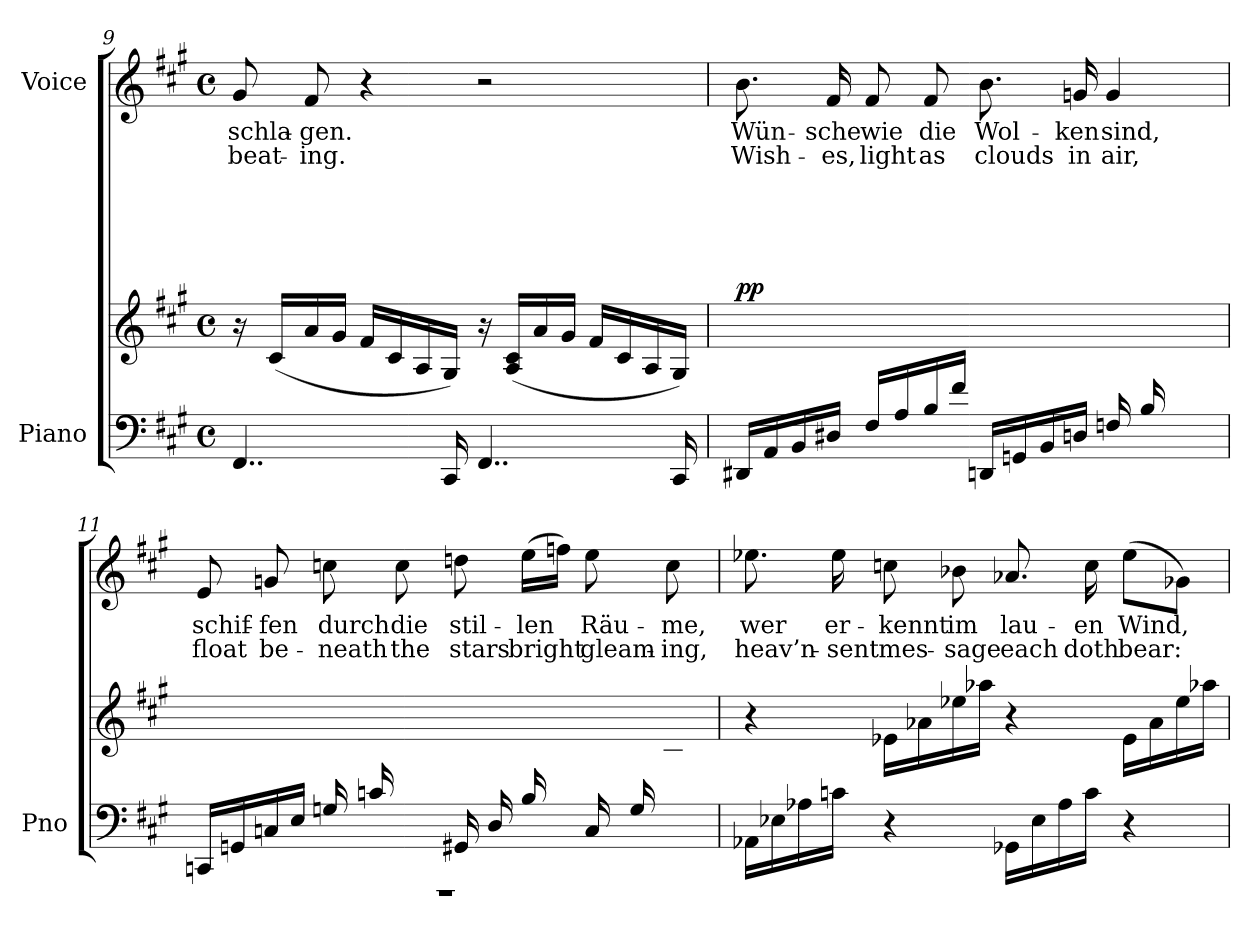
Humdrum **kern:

**kern	**kern	**dynam	**kern	**text	**text
*part2	*part2	*part2	*part1	*part1	*part1
*staff3	*staff2	*staff2/3	*staff1	*staff1	*staff1
*I"Piano	*	*	*I"Voice	*	*
*I'Pno	*	*	*	*	*
*clefF4	*clefG2	*	*clefG2	*	*
*k[f#c#g#]	*k[f#c#g#]	*	*k[f#c#g#]	*	*
*M4/4	*M4/4	*	*M4/4	*	*
*met(c)	*met(c)	*	*met(c)	*	*
=9	=9	=9	=9	=9	=9
4..FF#/	16r	.	8g#/	-schla-	beat-
.	(16c#/LL	.	.	.	.
.	16a/	.	8f#/	-gen.	-ing.
.	16g#/JJ	.	.	.	.
.	16f#/LL	.	4r	.	.
.	16c#/	.	.	.	.
.	16A/	.	.	.	.
16CC#/	16G#/JJ)	.	.	.	.
4..FF#/	16r	.	2r	.	.
.	(16A/ 16c#/LL	.	.	.	.
.	16a/	.	.	.	.
.	16g#/JJ	.	.	.	.
.	16f#/LL	.	.	.	.
.	16c#/	.	.	.	.
.	16A/	.	.	.	.
16CC#/	16G#/JJ)	.	.	.	.
=10	=10	=10	=10	=10	=10
*^	*	*	*	*	*
!	!	!	!LO:DY:a	!	!	!
16DD#X/LL	1ryy	2..ryy	pp	8.b\	Wün-	Wish-
16AA/	.	.	.	.	.	.
16BB/	.	.	.	.	.	.
16D#X/JJ	.	.	.	16f#/	-sche	-es,
16F#/LL	.	.	.	8f#/	wie	light
16A/	.	.	.	.	.	.
16B/	.	.	.	8f#/	die	as
16f#/JJ	.	.	.	.	.	.
(16DDn/LL	.	.	.	8.b\	Wol-	clouds
16GGn/	.	.	.	.	.	.
16BB/	.	.	.	.	.	.
16Dn/JJ	.	.	.	16gn/	-ken	in
16Fn/LL	.	.	.	4g/	sind,	air,
16B/	.	.	.	.	.	.
8ryy	.	16dn/	.	.	.	.
.	.	16gn/JJ)	.	.	.	.
=11	=11	=11	=11	=11	=11	=11
(16CCn/LL	1r	4.ryy	.	8e/	schif-	float
16GGn/	.	.	.	.	.	.
16Cn/	.	.	.	8gn/	-fen	be-
16E/JJ	.	.	.	.	.	.
16Gn/LL	.	.	.	8ccn\	durch	-neath
16cn/	.	.	.	.	.	.
8ryy	.	16e/	.	8cc\	die	the
.	.	16gn/JJ)	.	.	.	.
(<16GG#X/LL	.	8.ryy	.	8ddn\	stil-	stars
16D/	.	.	.	.	.	.
16B/	.	.	.	(16ee\LL	-len	bright
16ryy	.	16g/JJ)	.	16ffn\JJ)	.	.
(<16C/LL	.	8ryy	.	8ee\	Räu-	gleam-
16G/	.	.	.	.	.	.
8ryy	.	16cn/	.	8cc\	-me,	-ing,
.	.	16g/JJ)	.	.	.	.
*v	*v	*	*	*	*	*
=12	=12	=12	=12	=12	=12
16AA-X\LL	4r	.	8.ee-X\	wer	heav’n-
16E-X\	.	.	.	.	.
16A-X\	.	.	.	.	.
16cn\JJ	.	.	16ee-\	er-	-sent
4r	16e-X\LL	.	8ccn\	-kennt	mes-
.	16a-X\	.	.	.	.
.	16ee-X\	.	8b-X\	im	-sage
.	16aa-X\JJ	.	.	.	.
16GG-X\LL	4r	.	8.a-X/	lau-	each
16E-\	.	.	.	.	.
16A-\	.	.	.	.	.
16c\JJ	.	.	16cc\	-en	doth
4r	16e-\LL	.	(8ee-\L	Wind,	bear:
.	16a-\	.	.	.	.
.	16ee-\	.	8g-X\J)	.	.
.	(16aa-X\JJ	.	.	.	.
=	=	=	=	=	=
*-	*-	*-	*-	*-	*-
